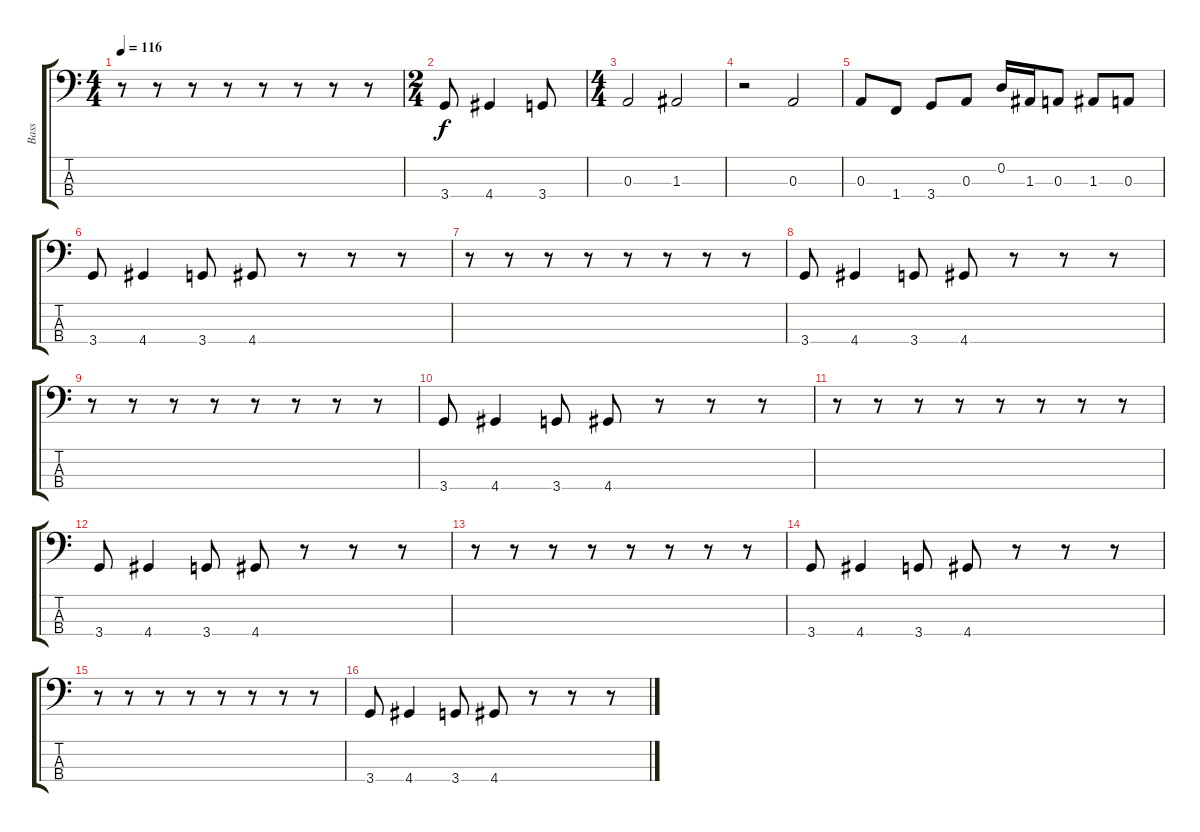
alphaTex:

\track ("Bass" "Bass") {instrument electricbassfinger}
\staff {score tabs}
\tuning (G2 D2 A1 E1) {hide}
\ts (4 4)
\tempo 116
\clef f4
\ks c
r.8{dy f} r.8 r.8 r.8 r.8 r.8 r.8 r.8 |
\ts (2 4)
3.4.8 4.4.4 3.4.8 |
\ts (4 4)
0.3.2 1.3.2 |
r.2 0.3.2 |
0.3.8 1.4.8 3.4.8 0.3.8 0.2.16 1.3.16 0.3.8 1.3.8 0.3.8 |
3.4.8 4.4.4 3.4.8 4.4.8 r.8 r.8 r.8 |
r.8 r.8 r.8 r.8 r.8 r.8 r.8 r.8 |
3.4.8 4.4.4 3.4.8 4.4.8 r.8 r.8 r.8 |
r.8 r.8 r.8 r.8 r.8 r.8 r.8 r.8 |
3.4.8 4.4.4 3.4.8 4.4.8 r.8 r.8 r.8 |
r.8 r.8 r.8 r.8 r.8 r.8 r.8 r.8 |
3.4.8 4.4.4 3.4.8 4.4.8 r.8 r.8 r.8 |
r.8 r.8 r.8 r.8 r.8 r.8 r.8 r.8 |
3.4.8 4.4.4 3.4.8 4.4.8 r.8 r.8 r.8 |
r.8 r.8 r.8 r.8 r.8 r.8 r.8 r.8 |
3.4.8 4.4.4 3.4.8 4.4.8 r.8 r.8 r.8
